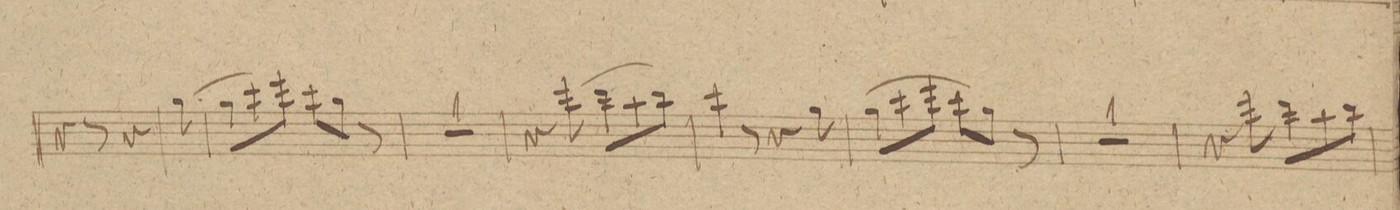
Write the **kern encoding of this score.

**kern	**dynam
*I"Flauto 1mo	*
*clefG2	*
*k[]	*
*M6/8	*
4r	.
8r	.
4r	.
(8gg\	.
=52	=52
8gg\L	.
8ccc\	.
8eee\J)	.
8ccc\L	.
8gg\J	.
8r	.
=53	=53
2.r	.
=54	=54
4r	.
(8fff\	.
8ddd\L	.
8aa\	.
8bb\J)	.
=55	=55
4ccc\	.
8r	.
4r	.
8gg\	.
=56	=56
(8gg\L	.
8ccc\	.
8eee\J	.
8ccc\L	.
8gg\J)	.
8r	.
=57	=57
2.r	.
=58	=58
4r	.
8fff\	.
8ddd\L	.
8aa\	.
8bb\J	.
=59	=59
*-	*-
